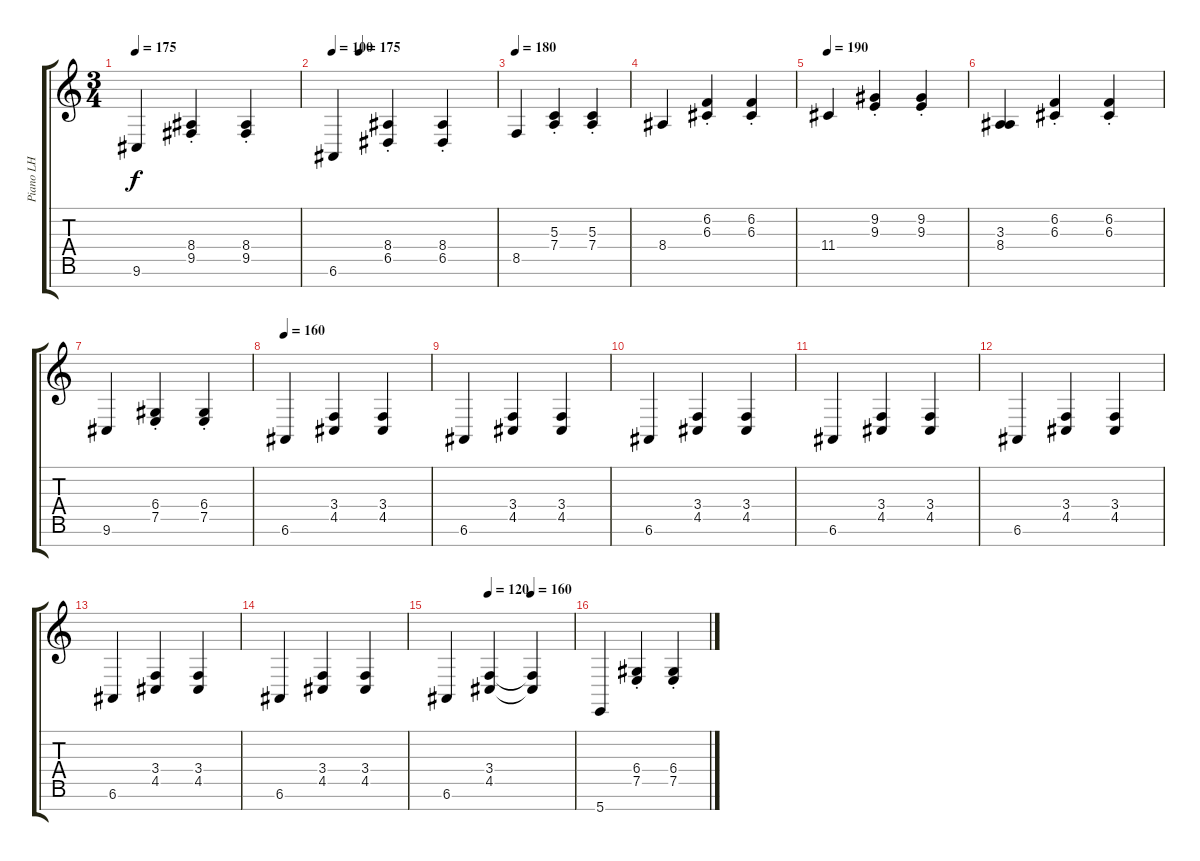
\track ("Piano LH" "Piano LH") {instrument acousticgrandpiano}
\staff {score tabs}
\tuning (E4 B3 G3 D3 A2 E2 B1) {hide}
\ts (3 4)
\tempo 175
\clef g2
\ks c
9.6.4{dy f} (8.4{st} 9.5{st}).4 (8.4{st} 9.5{st}).4 |
\tempo 100
\tempo (175 0.16666666666666666)
6.6.4 (8.4{st} 6.5{st}).4 (8.4{st} 6.5{st}).4 |
\tempo 180
8.5.4 (5.3{st} 7.4{st}).4 (5.3{st} 7.4{st}).4 |
8.4.4 (6.2{st} 6.3{st}).4 (6.2{st} 6.3{st}).4 |
\tempo 190
11.4.4 (9.2{st} 9.3{st}).4 (9.2{st} 9.3{st}).4 |
(3.3 8.4).4 (6.2{st} 6.3{st}).4 (6.2{st} 6.3{st}).4 |
9.6.4 (6.4{st} 7.5{st}).4 (6.4{st} 7.5{st}).4 |
\tempo 160
6.6.4 (3.4 4.5).4 (3.4 4.5).4 |
6.6.4 (3.4 4.5).4 (3.4 4.5).4 |
6.6.4 (3.4 4.5).4 (3.4 4.5).4 |
6.6.4 (3.4 4.5).4 (3.4 4.5).4 |
6.6.4 (3.4 4.5).4 (3.4 4.5).4 |
6.6.4 (3.4 4.5).4 (3.4 4.5).4 |
6.6.4 (3.4 4.5).4 (3.4 4.5).4 |
\tempo (120 0.3333333333333333)
\tempo (160 0.6666666666666666)
6.6.4 (3.4 4.5).4 (3.4{t} 4.5{t}).4 |
5.7.4 (6.4{st} 7.5{st}).4 (6.4{st} 7.5{st}).4
